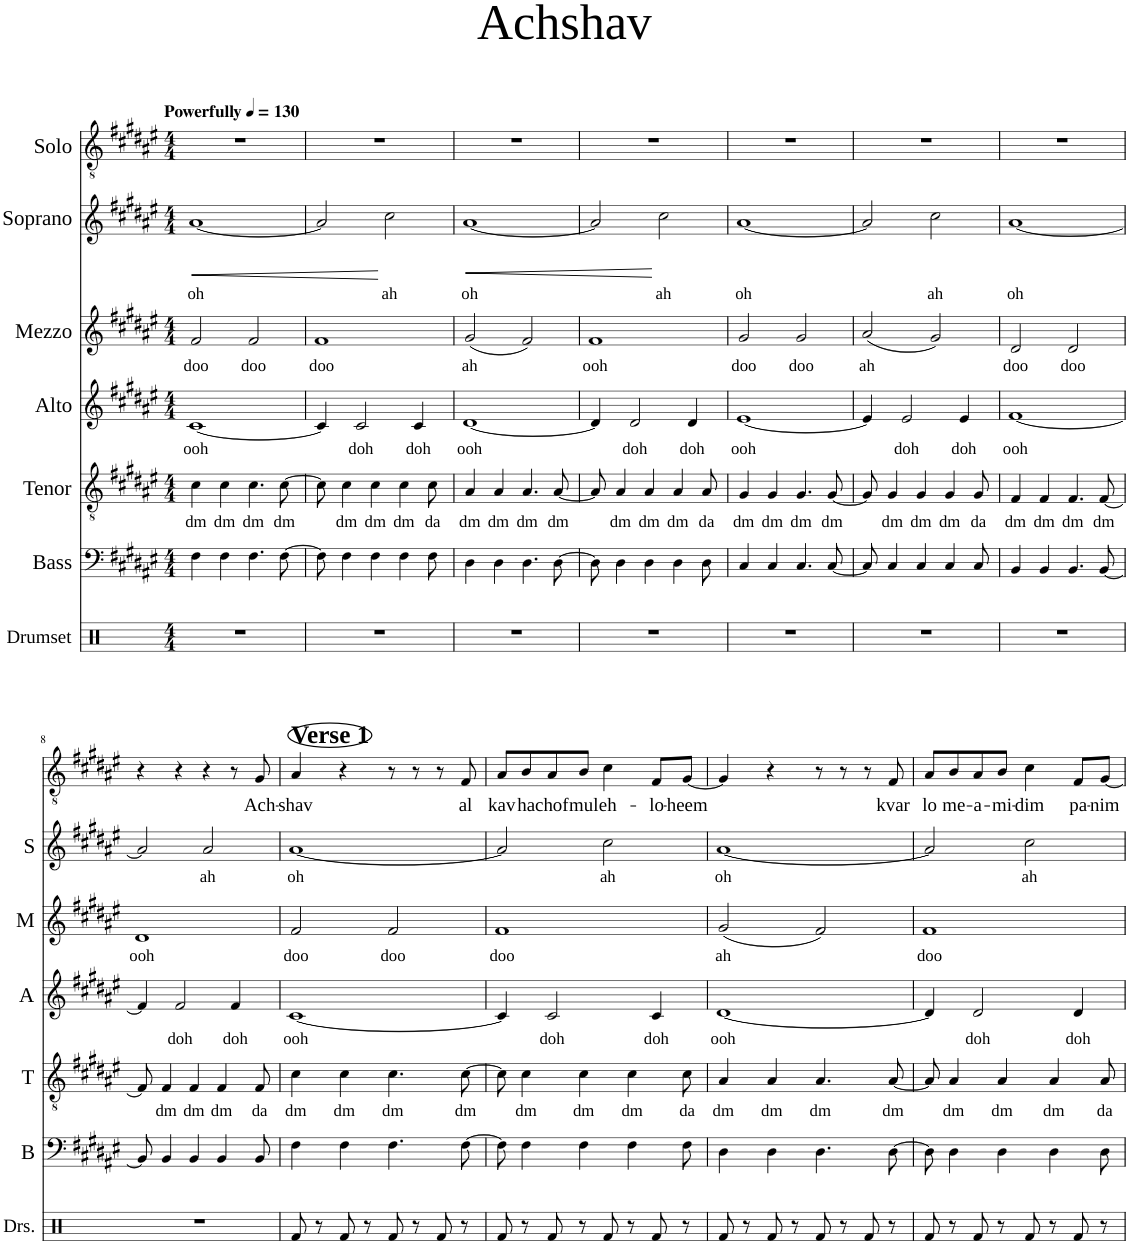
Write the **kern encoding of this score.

**kern	**kern	**kern	**text	**kern	**text	**kern	**text	**kern	**text	**dynam	**kern	**text
*part7	*part6	*part5	*part5	*part4	*part4	*part3	*part3	*part2	*part2	*part2	*part1	*part1
*staff7	*staff6	*staff5	*staff5	*staff4	*staff4	*staff3	*staff3	*staff2	*staff2	*staff2	*staff1	*staff1
*I"Drumset	*I"Bass	*I"Tenor	*	*I"Alto	*	*I"Mezzo	*	*I"Soprano	*	*	*I"Solo	*
*I'Drs.	*I'B	*I'T	*	*I'A	*	*I'M	*	*I'S	*	*	*	*
*clefX	*clefF4	*clefGv2	*	*clefG2	*	*clefG2	*	*clefG2	*	*	*clefGv2	*
*k[]	*k[f#c#g#d#a#e#]	*k[f#c#g#d#a#e#]	*	*k[f#c#g#d#a#e#]	*	*k[f#c#g#d#a#e#]	*	*k[f#c#g#d#a#e#]	*	*	*k[f#c#g#d#a#e#]	*
*M4/4	*M4/4	*M4/4	*	*M4/4	*	*M4/4	*	*M4/4	*	*	*M4/4	*
*MM130	*MM130	*MM130	*	*MM130	*	*MM130	*	*MM130	*	*	*MM130	*
=1	=1	=1	=1	=1	=1	=1	=1	=1	=1	=1	=1	=1
!	!	!	!	!	!	!	!	!	!	!	!LO:TX:a:B:t=Powerfully	!
!	!	!	!LO:LY:b	!	!LO:LY:b	!	!LO:LY:b	!	!LO:LY:b	!LO:HP:b	!	!
1r	4F#\	4c#\	dm	[1c#	ooh	2f#/	doo	[1a#	oh	<	1r	.
!	!	!	!LO:LY:b	!	!	!	!	!	!	!	!	!
.	4F#\	4c#\	dm	.	.	.	.	.	.	.	.	.
!	!	!	!LO:LY:b	!	!	!	!LO:LY:b	!	!	!	!	!
.	4.F#\	4.c#\	dm	.	.	2f#/	doo	.	.	.	.	.
!	!	!	!LO:LY:b	!	!	!	!	!	!	!	!	!
.	[8F#\	[8c#\	dm	.	.	.	.	.	.	.	.	.
=2	=2	=2	=2	=2	=2	=2	=2	=2	=2	=2	=2	=2
!	!	!	!	!	!	!	!LO:LY:b	!	!	!	!	!
1r	8F#\]	8c#\]	.	4c#/]	.	1f#	doo	2a#/]	.	.	1r	.
!	!	!	!LO:LY:b	!	!	!	!	!	!	!	!	!
.	4F#\	4c#\	dm	.	.	.	.	.	.	.	.	.
!	!	!	!	!	!LO:LY:b	!	!	!	!	!	!	!
.	.	.	.	2c#/	doh	.	.	.	.	.	.	.
!	!	!	!LO:LY:b	!	!	!	!	!	!	!	!	!
.	4F#\	4c#\	dm	.	.	.	.	.	.	.	.	.
!	!	!	!	!	!	!	!	!	!LO:LY:b	!	!	!
.	.	.	.	.	.	.	.	2cc#\	ah	[	.	.
!	!	!	!LO:LY:b	!	!	!	!	!	!	!	!	!
.	4F#\	4c#\	dm	.	.	.	.	.	.	.	.	.
!	!	!	!	!	!LO:LY:b	!	!	!	!	!	!	!
.	.	.	.	4c#/	doh	.	.	.	.	.	.	.
!	!	!	!LO:LY:b	!	!	!	!	!	!	!	!	!
.	8F#\	8c#\	da	.	.	.	.	.	.	.	.	.
=3	=3	=3	=3	=3	=3	=3	=3	=3	=3	=3	=3	=3
!	!	!	!LO:LY:b	!	!LO:LY:b	!	!LO:LY:b	!	!LO:LY:b	!LO:HP:b	!	!
1r	4D#\	4A#/	dm	[1d#	ooh	(2g#/	ah	[1a#	oh	<	1r	.
!	!	!	!LO:LY:b	!	!	!	!	!	!	!	!	!
.	4D#\	4A#/	dm	.	.	.	.	.	.	.	.	.
!	!	!	!LO:LY:b	!	!	!	!	!	!	!	!	!
.	4.D#\	4.A#/	dm	.	.	2f#/)	.	.	.	.	.	.
!	!	!	!LO:LY:b	!	!	!	!	!	!	!	!	!
.	[8D#\	[8A#/	dm	.	.	.	.	.	.	.	.	.
=4	=4	=4	=4	=4	=4	=4	=4	=4	=4	=4	=4	=4
!	!	!	!	!	!	!	!LO:LY:b	!	!	!	!	!
1r	8D#\]	8A#/]	.	4d#/]	.	1f#	ooh	2a#/]	.	.	1r	.
!	!	!	!LO:LY:b	!	!	!	!	!	!	!	!	!
.	4D#\	4A#/	dm	.	.	.	.	.	.	.	.	.
!	!	!	!	!	!LO:LY:b	!	!	!	!	!	!	!
.	.	.	.	2d#/	doh	.	.	.	.	.	.	.
!	!	!	!LO:LY:b	!	!	!	!	!	!	!	!	!
.	4D#\	4A#/	dm	.	.	.	.	.	.	.	.	.
!	!	!	!	!	!	!	!	!	!LO:LY:b	!	!	!
.	.	.	.	.	.	.	.	2cc#\	ah	[	.	.
!	!	!	!LO:LY:b	!	!	!	!	!	!	!	!	!
.	4D#\	4A#/	dm	.	.	.	.	.	.	.	.	.
!	!	!	!	!	!LO:LY:b	!	!	!	!	!	!	!
.	.	.	.	4d#/	doh	.	.	.	.	.	.	.
!	!	!	!LO:LY:b	!	!	!	!	!	!	!	!	!
.	8D#\	8A#/	da	.	.	.	.	.	.	.	.	.
=5	=5	=5	=5	=5	=5	=5	=5	=5	=5	=5	=5	=5
!	!	!	!LO:LY:b	!	!LO:LY:b	!	!LO:LY:b	!	!LO:LY:b	!	!	!
1r	4C#/	4G#/	dm	[1e#	ooh	2g#/	doo	[1a#	oh	.	1r	.
!	!	!	!LO:LY:b	!	!	!	!	!	!	!	!	!
.	4C#/	4G#/	dm	.	.	.	.	.	.	.	.	.
!	!	!	!LO:LY:b	!	!	!	!LO:LY:b	!	!	!	!	!
.	4.C#/	4.G#/	dm	.	.	2g#/	doo	.	.	.	.	.
!	!	!	!LO:LY:b	!	!	!	!	!	!	!	!	!
.	[8C#/	[8G#/	dm	.	.	.	.	.	.	.	.	.
=6	=6	=6	=6	=6	=6	=6	=6	=6	=6	=6	=6	=6
!	!	!	!	!	!	!	!LO:LY:b	!	!	!	!	!
1r	8C#/]	8G#/]	.	4e#/]	.	(2a#/	ah	2a#/]	.	.	1r	.
!	!	!	!LO:LY:b	!	!	!	!	!	!	!	!	!
.	4C#/	4G#/	dm	.	.	.	.	.	.	.	.	.
!	!	!	!	!	!LO:LY:b	!	!	!	!	!	!	!
.	.	.	.	2e#/	doh	.	.	.	.	.	.	.
!	!	!	!LO:LY:b	!	!	!	!	!	!	!	!	!
.	4C#/	4G#/	dm	.	.	.	.	.	.	.	.	.
!	!	!	!	!	!	!	!	!	!LO:LY:b	!	!	!
.	.	.	.	.	.	2g#/)	.	2cc#\	ah	.	.	.
!	!	!	!LO:LY:b	!	!	!	!	!	!	!	!	!
.	4C#/	4G#/	dm	.	.	.	.	.	.	.	.	.
!	!	!	!	!	!LO:LY:b	!	!	!	!	!	!	!
.	.	.	.	4e#/	doh	.	.	.	.	.	.	.
!	!	!	!LO:LY:b	!	!	!	!	!	!	!	!	!
.	8C#/	8G#/	da	.	.	.	.	.	.	.	.	.
=7	=7	=7	=7	=7	=7	=7	=7	=7	=7	=7	=7	=7
!	!	!	!LO:LY:b	!	!LO:LY:b	!	!LO:LY:b	!	!LO:LY:b	!	!	!
1r	4BB/	4F#/	dm	[1f#	ooh	2d#/	doo	[1a#	oh	.	1r	.
!	!	!	!LO:LY:b	!	!	!	!	!	!	!	!	!
.	4BB/	4F#/	dm	.	.	.	.	.	.	.	.	.
!	!	!	!LO:LY:b	!	!	!	!LO:LY:b	!	!	!	!	!
.	4.BB/	4.F#/	dm	.	.	2d#/	doo	.	.	.	.	.
!	!	!	!LO:LY:b	!	!	!	!	!	!	!	!	!
.	[8BB/	[8F#/	dm	.	.	.	.	.	.	.	.	.
!!LO:LB:g=z
=8	=8	=8	=8	=8	=8	=8	=8	=8	=8	=8	=8	=8
!	!	!	!	!	!	!	!LO:LY:b	!	!	!	!	!
1r	8BB/]	8F#/]	.	4f#/]	.	1d#	ooh	2a#/]	.	.	4r	.
!	!	!	!LO:LY:b	!	!	!	!	!	!	!	!	!
.	4BB/	4F#/	dm	.	.	.	.	.	.	.	.	.
!	!	!	!	!	!LO:LY:b	!	!	!	!	!	!	!
.	.	.	.	2f#/	doh	.	.	.	.	.	4r	.
!	!	!	!LO:LY:b	!	!	!	!	!	!	!	!	!
.	4BB/	4F#/	dm	.	.	.	.	.	.	.	.	.
!	!	!	!	!	!	!	!	!	!LO:LY:b	!	!	!
.	.	.	.	.	.	.	.	2a#/	ah	.	4r	.
!	!	!	!LO:LY:b	!	!	!	!	!	!	!	!	!
.	4BB/	4F#/	dm	.	.	.	.	.	.	.	.	.
!	!	!	!	!	!LO:LY:b	!	!	!	!	!	!	!
.	.	.	.	4f#/	doh	.	.	.	.	.	8r	.
!	!	!	!LO:LY:b	!	!	!	!	!	!	!	!	!LO:LY:b
.	8BB/	8F#/	da	.	.	.	.	.	.	.	8G#/	Ach-
=9	=9	=9	=9	=9	=9	=9	=9	=9	=9	=9	=9	=9
!	!	!	!	!	!	!	!	!	!	!	!LO:TX:a:B:t=Verse 1	!
!	!	!	!LO:LY:b	!	!LO:LY:b	!	!LO:LY:b	!	!LO:LY:b	!	!	!LO:LY:b
8Rf/	4F#\	4c#\	dm	[1c#	ooh	2f#/	doo	[1a#	oh	.	4A#/	-shav
8r	.	.	.	.	.	.	.	.	.	.	.	.
!	!	!	!LO:LY:b	!	!	!	!	!	!	!	!	!
8Rf/	4F#\	4c#\	dm	.	.	.	.	.	.	.	4r	.
8r	.	.	.	.	.	.	.	.	.	.	.	.
!	!	!	!LO:LY:b	!	!	!	!LO:LY:b	!	!	!	!	!
8Rf/	4.F#\	4.c#\	dm	.	.	2f#/	doo	.	.	.	8r	.
8r	.	.	.	.	.	.	.	.	.	.	8r	.
8Rf/	.	.	.	.	.	.	.	.	.	.	8r	.
!	!	!	!LO:LY:b	!	!	!	!	!	!	!	!	!LO:LY:b
8r	[8F#\	[8c#\	dm	.	.	.	.	.	.	.	8F#/	al
=10	=10	=10	=10	=10	=10	=10	=10	=10	=10	=10	=10	=10
!	!	!	!	!	!	!	!LO:LY:b	!	!	!	!	!LO:LY:b
8Rf/	8F#\]	8c#\]	.	4c#/]	.	1f#	doo	2a#/]	.	.	8A#/L	kav
!	!	!	!LO:LY:b	!	!	!	!	!	!	!	!	!LO:LY:b
8r	4F#\	4c#\	dm	.	.	.	.	.	.	.	8B/	ha
!	!	!	!	!	!LO:LY:b	!	!	!	!	!	!	!LO:LY:b
8Rf/	.	.	.	2c#/	doh	.	.	.	.	.	8A#/	chof
!	!	!	!LO:LY:b	!	!	!	!	!	!	!	!	!LO:LY:b
8r	4F#\	4c#\	dm	.	.	.	.	.	.	.	8B/J	mul
!	!	!	!	!	!	!	!	!	!LO:LY:b	!	!	!LO:LY:b
8Rf/	.	.	.	.	.	.	.	2cc#\	ah	.	4c#\	eh-
!	!	!	!LO:LY:b	!	!	!	!	!	!	!	!	!
8r	4F#\	4c#\	dm	.	.	.	.	.	.	.	.	.
!	!	!	!	!	!LO:LY:b	!	!	!	!	!	!	!LO:LY:b
8Rf/	.	.	.	4c#/	doh	.	.	.	.	.	8F#/L	-lo-
!	!	!	!LO:LY:b	!	!	!	!	!	!	!	!	!LO:LY:b
8r	8F#\	8c#\	da	.	.	.	.	.	.	.	[8G#/J	-heem
=11	=11	=11	=11	=11	=11	=11	=11	=11	=11	=11	=11	=11
!	!	!	!LO:LY:b	!	!LO:LY:b	!	!LO:LY:b	!	!LO:LY:b	!	!	!
8Rf/	4D#\	4A#/	dm	[1d#	ooh	(2g#/	ah	[1a#	oh	.	4G#/]	.
8r	.	.	.	.	.	.	.	.	.	.	.	.
!	!	!	!LO:LY:b	!	!	!	!	!	!	!	!	!
8Rf/	4D#\	4A#/	dm	.	.	.	.	.	.	.	4r	.
8r	.	.	.	.	.	.	.	.	.	.	.	.
!	!	!	!LO:LY:b	!	!	!	!	!	!	!	!	!
8Rf/	4.D#\	4.A#/	dm	.	.	2f#/)	.	.	.	.	8r	.
8r	.	.	.	.	.	.	.	.	.	.	8r	.
8Rf/	.	.	.	.	.	.	.	.	.	.	8r	.
!	!	!	!LO:LY:b	!	!	!	!	!	!	!	!	!LO:LY:b
8r	[8D#\	[8A#/	dm	.	.	.	.	.	.	.	8F#/	kvar
=12	=12	=12	=12	=12	=12	=12	=12	=12	=12	=12	=12	=12
!	!	!	!	!	!	!	!LO:LY:b	!	!	!	!	!LO:LY:b
8Rf/	8D#\]	8A#/]	.	4d#/]	.	1f#	doo	2a#/]	.	.	8A#/L	lo
!	!	!	!LO:LY:b	!	!	!	!	!	!	!	!	!LO:LY:b
8r	4D#\	4A#/	dm	.	.	.	.	.	.	.	8B/	me-
!	!	!	!	!	!LO:LY:b	!	!	!	!	!	!	!LO:LY:b
8Rf/	.	.	.	2d#/	doh	.	.	.	.	.	8A#/	-a-
!	!	!	!LO:LY:b	!	!	!	!	!	!	!	!	!LO:LY:b
8r	4D#\	4A#/	dm	.	.	.	.	.	.	.	8B/J	-mi-
!	!	!	!	!	!	!	!	!	!LO:LY:b	!	!	!LO:LY:b
8Rf/	.	.	.	.	.	.	.	2cc#\	ah	.	4c#\	-dim
!	!	!	!LO:LY:b	!	!	!	!	!	!	!	!	!
8r	4D#\	4A#/	dm	.	.	.	.	.	.	.	.	.
!	!	!	!	!	!LO:LY:b	!	!	!	!	!	!	!LO:LY:b
8Rf/	.	.	.	4d#/	doh	.	.	.	.	.	8F#/L	pa-
!	!	!	!LO:LY:b	!	!	!	!	!	!	!	!	!LO:LY:b
8r	8D#\	8A#/	da	.	.	.	.	.	.	.	[8G#/J	-nim
=	=	=	=	=	=	=	=	=	=	=	=	=
*-	*-	*-	*-	*-	*-	*-	*-	*-	*-	*-	*-	*-
